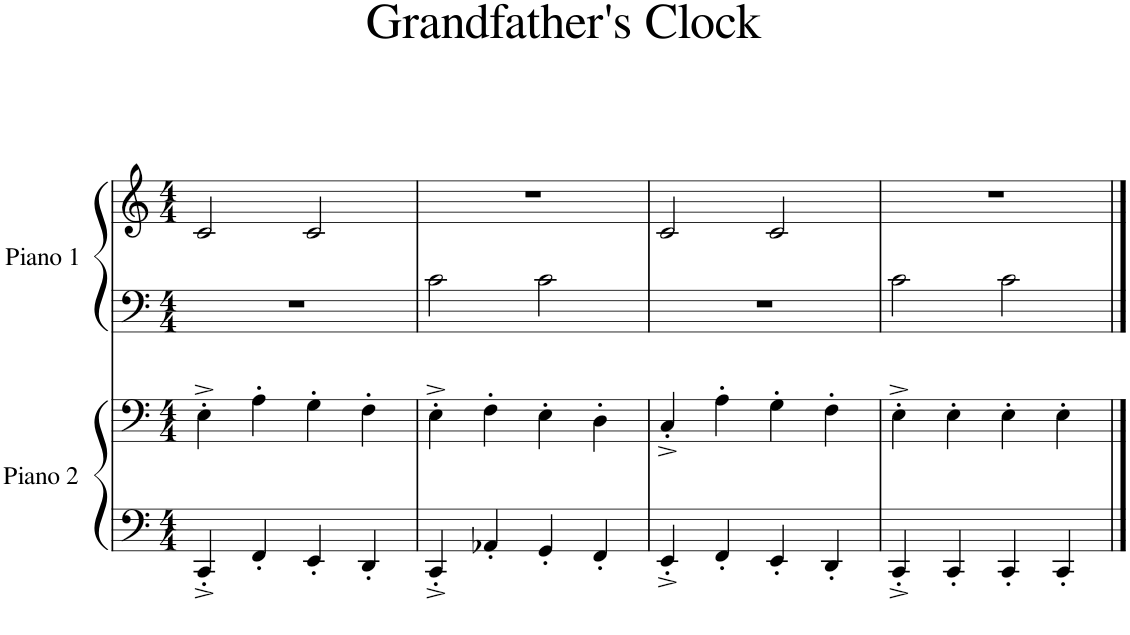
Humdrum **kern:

**kern	**kern	**kern	**kern
*part2	*part2	*part1	*part1
*staff4	*staff3	*staff2	*staff1
*I"Piano 2	*	*I"Piano 1	*
*I'Pno. 2	*	*I'Pno. 1	*
*clefF4	*clefF4	*clefF4	*clefG2
*k[]	*k[]	*k[]	*k[]
*M4/4	*M4/4	*M4/4	*M4/4
=1	=1	=1	=1
4CC'^/	4E'^\	1r	2c/
4FF'/	4A'\	.	.
4EE'/	4G'\	.	2c/
4DD'/	4F'\	.	.
=2	=2	=2	=2
4CC'^/	4E'^\	2c\	1r
4AA-X'/	4F'\	.	.
4GG'/	4E'\	2c\	.
4FF'/	4D'\	.	.
=3	=3	=3	=3
4EE'^/	4C'^/	1r	2c/
4FF'/	4A'\	.	.
4EE'/	4G'\	.	2c/
4DD'/	4F'\	.	.
=4	=4	=4	=4
4CC'^/	4E'^\	2c\	1r
4CC'/	4E'\	.	.
4CC'/	4E'\	2c\	.
4CC'/	4E'\	.	.
==	==	==	==
*-	*-	*-	*-
